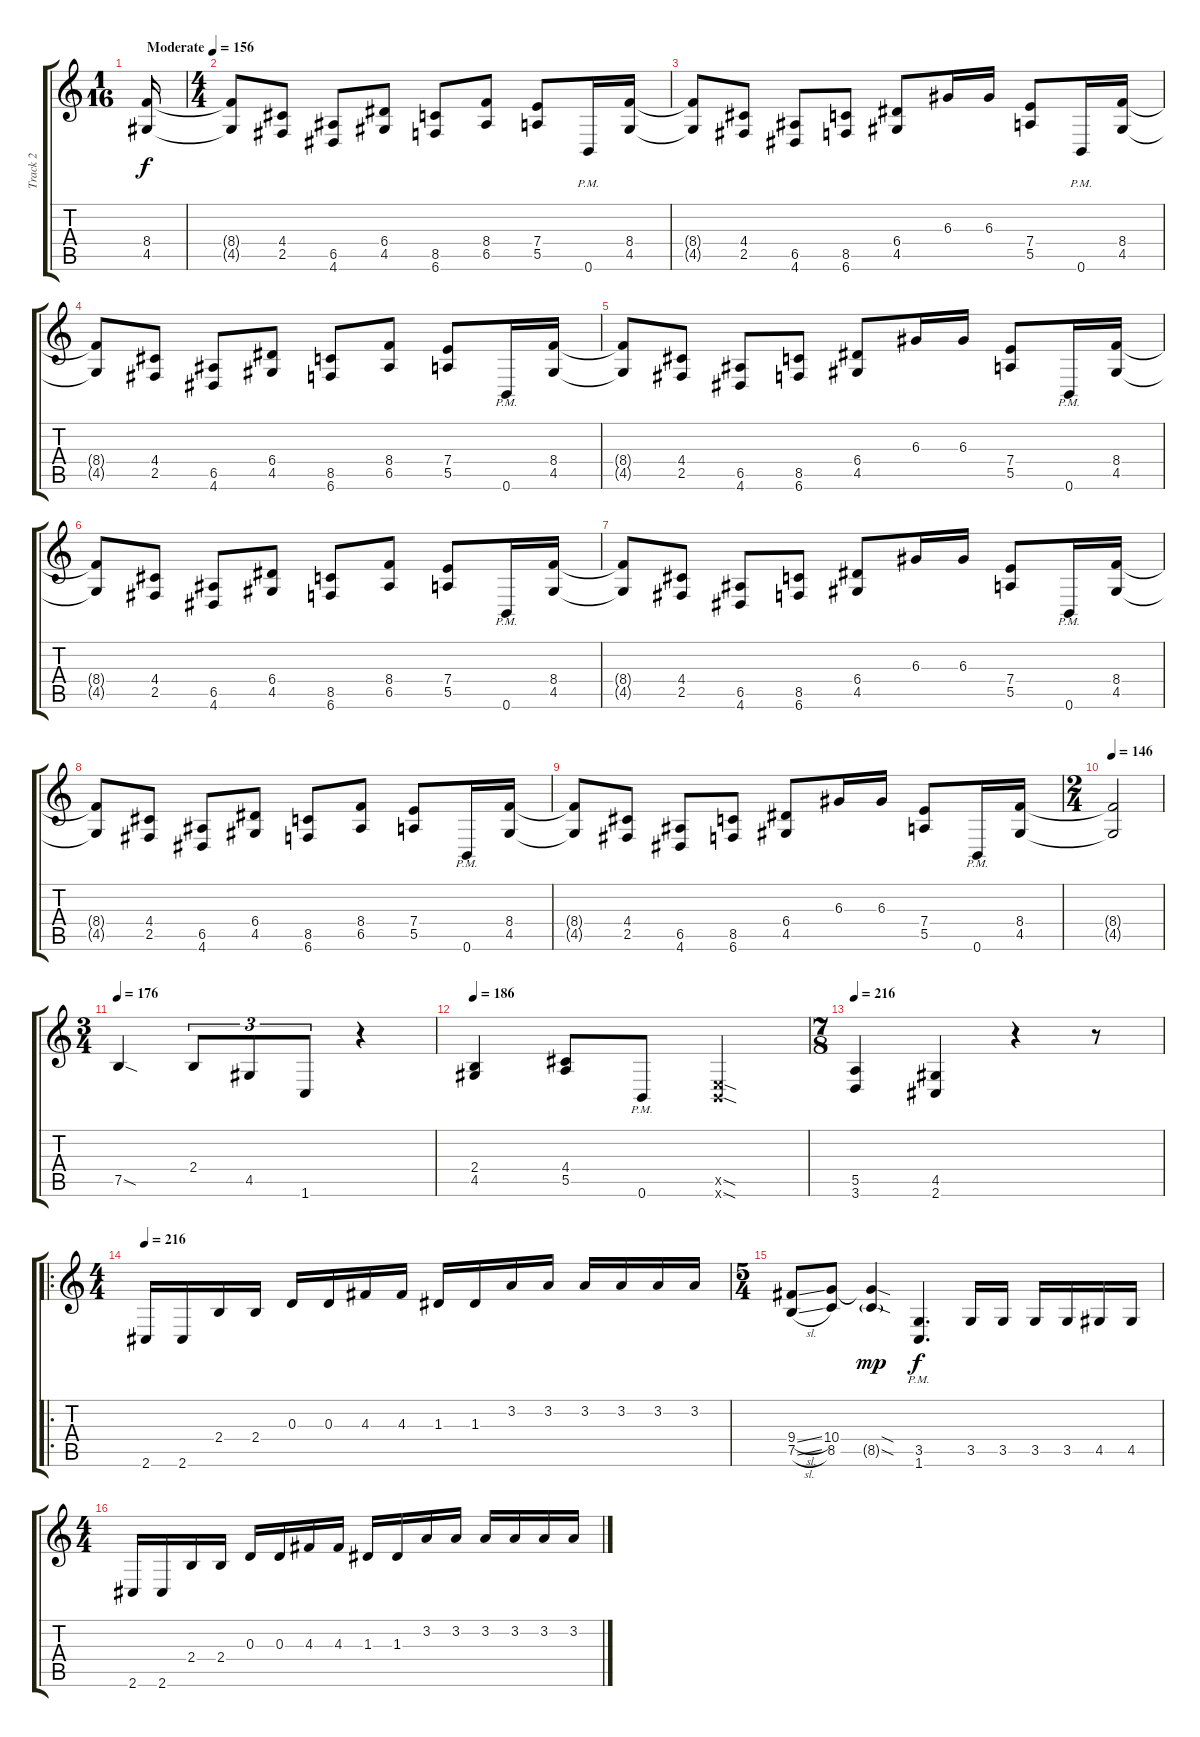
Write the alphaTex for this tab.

\track ("Track 2" "Track 2") {instrument distortionguitar}
\staff {score tabs}
\tuning (B3 Gb3 D3 A2 E2 B1) {hide}
\ts (1 16)
\tempo (156 "Moderate")
\clef g2
\ks c
(8.4 4.5).16{dy f instrument distortionguitar} |
\ts (4 4)
(8.4{t} 4.5{t}).8 (4.4 2.5).8 (6.5 4.6).8 (6.4 4.5).8 (8.5 6.6).8 (8.4 6.5).8 (7.4 5.5).8 0.6{pm}.16 (8.4 4.5).16 |
(8.4{t} 4.5{t}).8 (4.4 2.5).8 (6.5 4.6).8 (8.5 6.6).8 (6.4 4.5).8 6.3.16 6.3.16 (7.4 5.5).8 0.6{pm}.16 (8.4 4.5).16 |
(8.4{t} 4.5{t}).8 (4.4 2.5).8 (6.5 4.6).8 (6.4 4.5).8 (8.5 6.6).8 (8.4 6.5).8 (7.4 5.5).8 0.6{pm}.16 (8.4 4.5).16 |
(8.4{t} 4.5{t}).8 (4.4 2.5).8 (6.5 4.6).8 (8.5 6.6).8 (6.4 4.5).8 6.3.16 6.3.16 (7.4 5.5).8 0.6{pm}.16 (8.4 4.5).16 |
(8.4{t} 4.5{t}).8 (4.4 2.5).8 (6.5 4.6).8 (6.4 4.5).8 (8.5 6.6).8 (8.4 6.5).8 (7.4 5.5).8 0.6{pm}.16 (8.4 4.5).16 |
(8.4{t} 4.5{t}).8 (4.4 2.5).8 (6.5 4.6).8 (8.5 6.6).8 (6.4 4.5).8 6.3.16 6.3.16 (7.4 5.5).8 0.6{pm}.16 (8.4 4.5).16 |
(8.4{t} 4.5{t}).8 (4.4 2.5).8 (6.5 4.6).8 (6.4 4.5).8 (8.5 6.6).8 (8.4 6.5).8 (7.4 5.5).8 0.6{pm}.16 (8.4 4.5).16 |
(8.4{t} 4.5{t}).8 (4.4 2.5).8 (6.5 4.6).8 (8.5 6.6).8 (6.4 4.5).8 6.3.16 6.3.16 (7.4 5.5).8 0.6{pm}.16 (8.4 4.5).16 |
\ts (2 4)
\tempo 146
(8.4{t} 4.5{t}).2 |
\ts (3 4)
\tempo 176
7.5{sod}.4 2.4.8{tu (3 2)} 4.5.8{tu (3 2)} 1.6.8{tu (3 2)} r.4 |
\tempo 186
(2.4 4.5).4 (4.4 5.5).8 0.6{pm}.8 (0.5{sod x} 0.6{sod x}).4 |
\ts (7 8)
\tempo 216
(5.5 3.6).4 (4.5 2.6).4 r.4 r.8 |
\ro
\ts (4 4)
\tempo 216
2.6.16 2.6.16 2.4.16 2.4.16 0.3.16 0.3.16 4.3.16 4.3.16 1.3.16 1.3.16 3.2.16 3.2.16 3.2.16 3.2.16 3.2.16 3.2.16 |
\ts (5 4)
(9.4{sl} 7.5{sl}).8 (10.4 8.5).8 (10.4{sod t} 8.5{sod g}).4{dy mp} (3.5 1.6{pm}).4{d dy f} 3.5.16 3.5.16 3.5.16 3.5.16 4.5.16 4.5.16 |
\ts (4 4)
2.6.16 2.6.16 2.4.16 2.4.16 0.3.16 0.3.16 4.3.16 4.3.16 1.3.16 1.3.16 3.2.16 3.2.16 3.2.16 3.2.16 3.2.16 3.2.16
